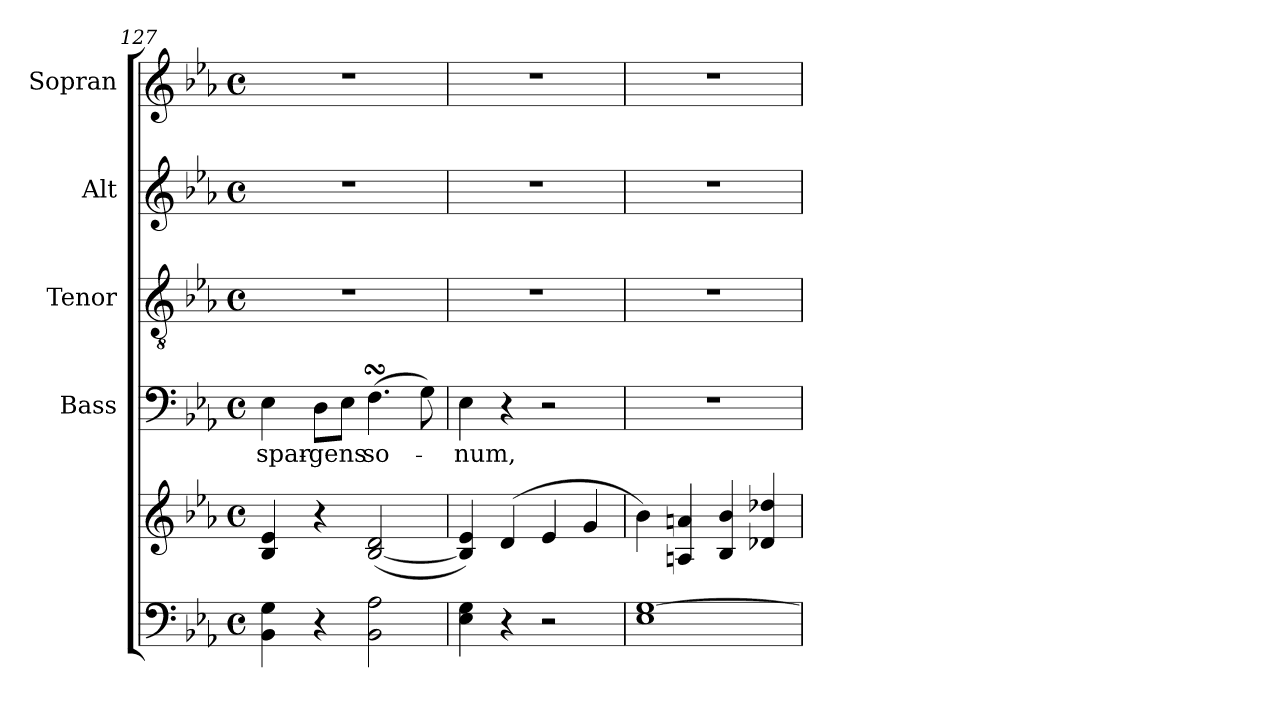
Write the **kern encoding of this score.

**kern	**kern	**kern	**text	**kern	**kern	**kern
*part5	*part5	*part4	*part4	*part3	*part2	*part1
*staff6	*staff5	*staff4	*staff4	*staff3	*staff2	*staff1
*	*	*I"Bass	*	*I"Tenor	*I"Alt	*I"Sopran
*	*	*I'B.	*	*I'T.	*I'A.	*I'S.
*clefF4	*clefG2	*clefF4	*	*clefGv2	*clefG2	*clefG2
*k[b-e-a-]	*k[b-e-a-]	*k[b-e-a-]	*	*k[b-e-a-]	*k[b-e-a-]	*k[b-e-a-]
*E-:	*E-:	*E-:	*	*E-:	*E-:	*E-:
*M4/4	*M4/4	*M4/4	*	*M4/4	*M4/4	*M4/4
*met(c)	*met(c)	*met(c)	*	*met(c)	*met(c)	*met(c)
=127	=127	=127	=127	=127	=127	=127
!	!	!	!LO:LY:b	!	!	!
4BB-\ 4G\	4B-/ 4e-/	4E-\	spar-	1r	1r	1r
!	!	!	!LO:LY:b	!	!	!
4r	4r	8D\L	-gens	.	.	.
.	.	8E-\J	.	.	.	.
!	!	!	!LO:LY:b	!	!	!
2BB-\ 2A-\	([2B-/ 2d/	(>4.FsSSS\	so-	.	.	.
.	.	8G\)	.	.	.	.
=128	=128	=128	=128	=128	=128	=128
!	!	!	!LO:LY:b	!	!	!
4E-\ 4G\	4B-/] 4e-/)	4E-\	-num,	1r	1r	1r
4r	(4d/	4r	.	.	.	.
2r	4e-/	2r	.	.	.	.
.	4g/	.	.	.	.	.
=129	=129	=129	=129	=129	=129	=129
1E- [1G	4b-\)	1r	.	1r	1r	1r
.	4An/ 4an/	.	.	.	.	.
.	4B-/ 4b-/	.	.	.	.	.
.	4d-X/ 4dd-X/	.	.	.	.	.
=	=	=	=	=	=	=
*-	*-	*-	*-	*-	*-	*-
